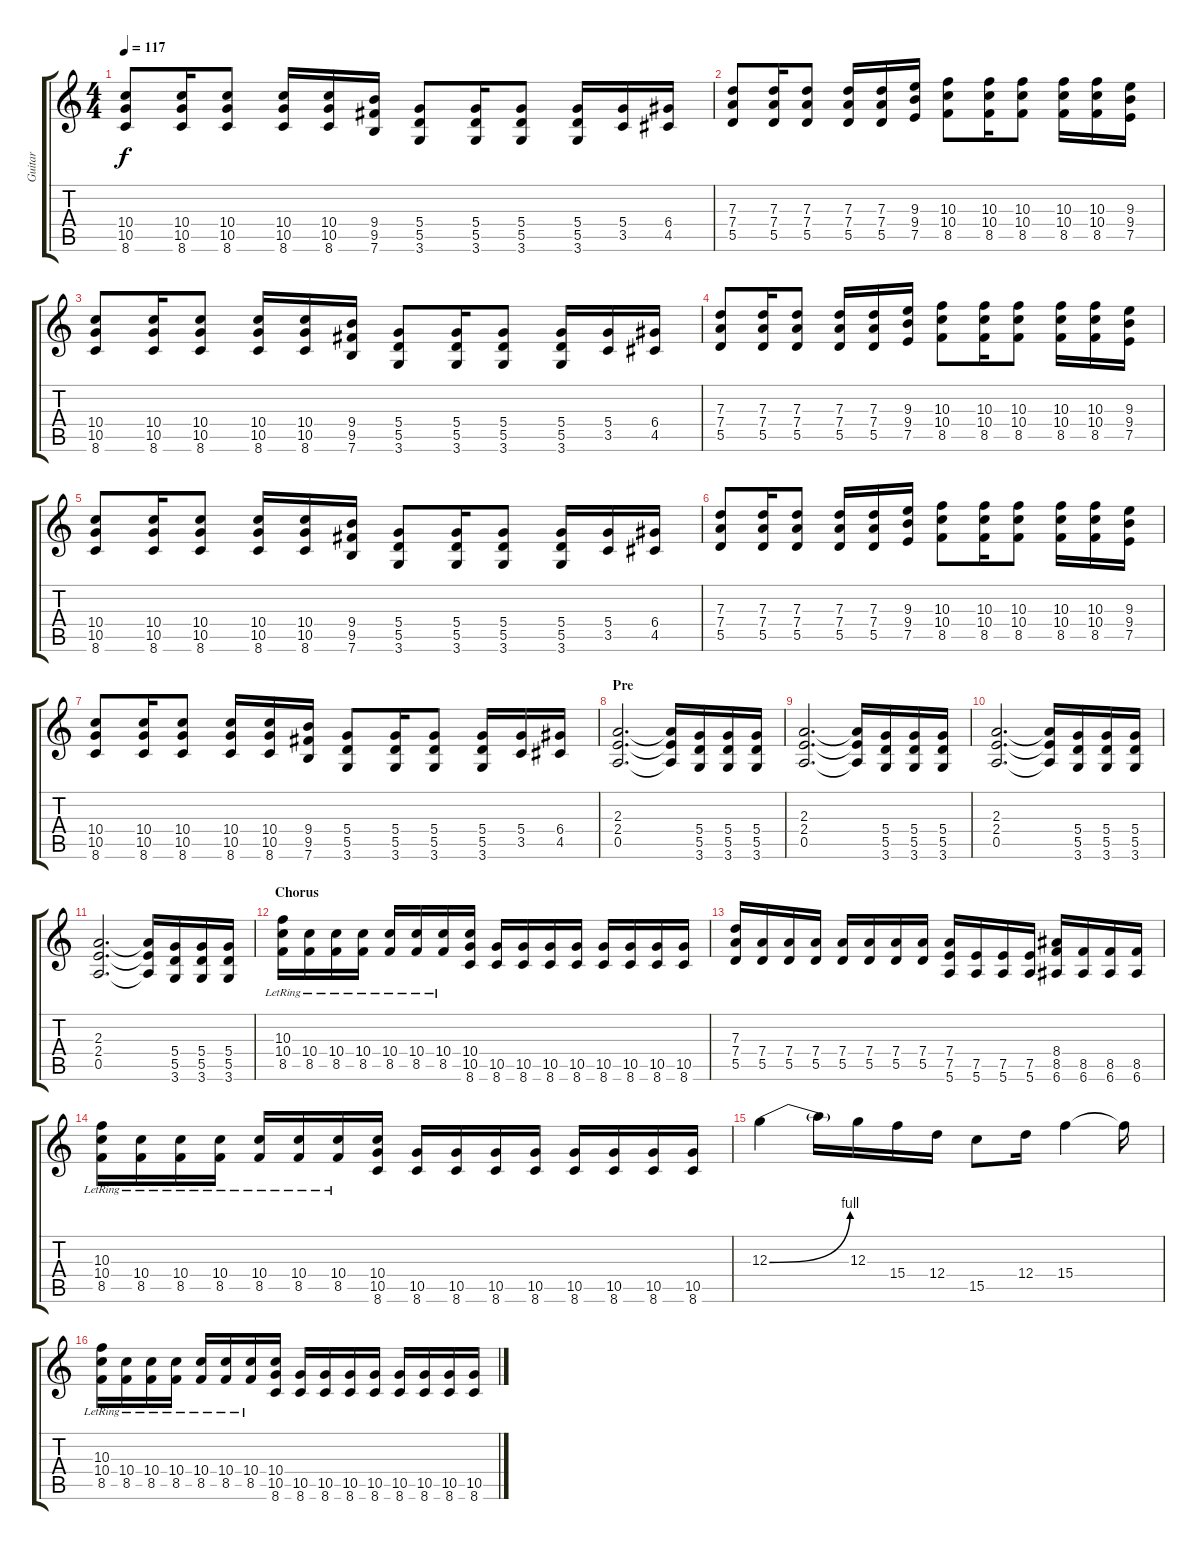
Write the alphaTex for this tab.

\track ("Guitar" "Guitar") {instrument overdrivenguitar}
\staff {score tabs}
\tuning (E4 B3 G3 D3 A2 E2) {hide}
\ts (4 4)
\tempo 117
\clef g2
\ks c
(10.4 10.5 8.6).8{dy f} (10.4 10.5 8.6).16 (10.4 10.5 8.6).8 (10.4 10.5 8.6).16 (10.4 10.5 8.6).16 (9.4 9.5 7.6).16 (5.4 5.5 3.6).8 (5.4 5.5 3.6).16 (5.4 5.5 3.6).8 (5.4 5.5 3.6).16 (5.4 3.5).16 (6.4 4.5).16 |
(7.3 7.4 5.5).8 (7.3 7.4 5.5).16 (7.3 7.4 5.5).8 (7.3 7.4 5.5).16 (7.3 7.4 5.5).16 (9.3 9.4 7.5).16 (10.3 10.4 8.5).8 (10.3 10.4 8.5).16 (10.3 10.4 8.5).8 (10.3 10.4 8.5).16 (10.3 10.4 8.5).16 (9.3 9.4 7.5).16 |
(10.4 10.5 8.6).8 (10.4 10.5 8.6).16 (10.4 10.5 8.6).8 (10.4 10.5 8.6).16 (10.4 10.5 8.6).16 (9.4 9.5 7.6).16 (5.4 5.5 3.6).8 (5.4 5.5 3.6).16 (5.4 5.5 3.6).8 (5.4 5.5 3.6).16 (5.4 3.5).16 (6.4 4.5).16 |
(7.3 7.4 5.5).8 (7.3 7.4 5.5).16 (7.3 7.4 5.5).8 (7.3 7.4 5.5).16 (7.3 7.4 5.5).16 (9.3 9.4 7.5).16 (10.3 10.4 8.5).8 (10.3 10.4 8.5).16 (10.3 10.4 8.5).8 (10.3 10.4 8.5).16 (10.3 10.4 8.5).16 (9.3 9.4 7.5).16 |
(10.4 10.5 8.6).8 (10.4 10.5 8.6).16 (10.4 10.5 8.6).8 (10.4 10.5 8.6).16 (10.4 10.5 8.6).16 (9.4 9.5 7.6).16 (5.4 5.5 3.6).8 (5.4 5.5 3.6).16 (5.4 5.5 3.6).8 (5.4 5.5 3.6).16 (5.4 3.5).16 (6.4 4.5).16 |
(7.3 7.4 5.5).8 (7.3 7.4 5.5).16 (7.3 7.4 5.5).8 (7.3 7.4 5.5).16 (7.3 7.4 5.5).16 (9.3 9.4 7.5).16 (10.3 10.4 8.5).8 (10.3 10.4 8.5).16 (10.3 10.4 8.5).8 (10.3 10.4 8.5).16 (10.3 10.4 8.5).16 (9.3 9.4 7.5).16 |
(10.4 10.5 8.6).8 (10.4 10.5 8.6).16 (10.4 10.5 8.6).8 (10.4 10.5 8.6).16 (10.4 10.5 8.6).16 (9.4 9.5 7.6).16 (5.4 5.5 3.6).8 (5.4 5.5 3.6).16 (5.4 5.5 3.6).8 (5.4 5.5 3.6).16 (5.4 3.5).16 (6.4 4.5).16 |
\section ("" "Pre")
(2.3 2.4 0.5).2{d} (2.3{t} 2.4{t} 0.5{t}).16 (5.4 5.5 3.6).16 (5.4 5.5 3.6).16 (5.4 5.5 3.6).16 |
(2.3 2.4 0.5).2{d} (2.3{t} 2.4{t} 0.5{t}).16 (5.4 5.5 3.6).16 (5.4 5.5 3.6).16 (5.4 5.5 3.6).16 |
(2.3 2.4 0.5).2{d} (2.3{t} 2.4{t} 0.5{t}).16 (5.4 5.5 3.6).16 (5.4 5.5 3.6).16 (5.4 5.5 3.6).16 |
(2.3 2.4 0.5).2{d} (2.3{t} 2.4{t} 0.5{t}).16 (5.4 5.5 3.6).16 (5.4 5.5 3.6).16 (5.4 5.5 3.6).16 |
\section ("" "Chorus")
(10.3 10.4{lr} 8.5).16 (10.4{lr} 8.5).16 (10.4{lr} 8.5).16 (10.4{lr} 8.5).16 (10.4{lr} 8.5).16 (10.4{lr} 8.5).16 (10.4{lr} 8.5).16 (10.4 10.5 8.6).16 (10.5 8.6).16 (10.5 8.6).16 (10.5 8.6).16 (10.5 8.6).16 (10.5 8.6).16 (10.5 8.6).16 (10.5 8.6).16 (10.5 8.6).16 |
(7.3 7.4 5.5).16 (7.4 5.5).16 (7.4 5.5).16 (7.4 5.5).16 (7.4 5.5).16 (7.4 5.5).16 (7.4 5.5).16 (7.4 5.5).16 (7.4 7.5 5.6).16 (7.5 5.6).16 (7.5 5.6).16 (7.5 5.6).16 (8.4 8.5 6.6).16 (8.5 6.6).16 (8.5 6.6).16 (8.5 6.6).16 |
(10.3 10.4{lr} 8.5).16 (10.4{lr} 8.5).16 (10.4{lr} 8.5).16 (10.4{lr} 8.5).16 (10.4{lr} 8.5).16 (10.4{lr} 8.5).16 (10.4{lr} 8.5).16 (10.4 10.5 8.6).16 (10.5 8.6).16 (10.5 8.6).16 (10.5 8.6).16 (10.5 8.6).16 (10.5 8.6).16 (10.5 8.6).16 (10.5 8.6).16 (10.5 8.6).16 |
12.3{be (bend 0 0 60 4)}.4 12.3{t}.16 12.3.16 15.4.16 12.4.16 15.5.8 12.4.16 15.4.4 15.4{t}.16 |
(10.3 10.4{lr} 8.5).16 (10.4{lr} 8.5).16 (10.4{lr} 8.5).16 (10.4{lr} 8.5).16 (10.4{lr} 8.5).16 (10.4{lr} 8.5).16 (10.4{lr} 8.5).16 (10.4 10.5 8.6).16 (10.5 8.6).16 (10.5 8.6).16 (10.5 8.6).16 (10.5 8.6).16 (10.5 8.6).16 (10.5 8.6).16 (10.5 8.6).16 (10.5 8.6).16
